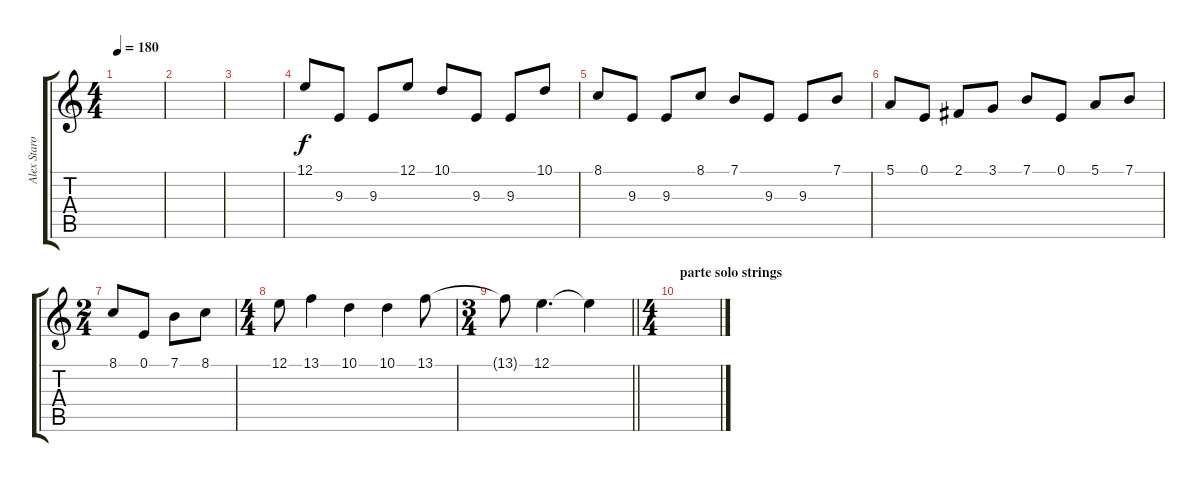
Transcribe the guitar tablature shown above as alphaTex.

\track ("Alex Staropoli" "Alex Staro") {instrument harpsichord}
\staff {score tabs}
\tuning (E4 B3 G3 D3 A2 E2) {hide}
\ts (4 4)
\tempo 180
\clef g2
\ks c
|
|
|
12.1.8 9.3.8 9.3.8 12.1.8 10.1.8 9.3.8 9.3.8 10.1.8 |
8.1.8 9.3.8 9.3.8 8.1.8 7.1.8 9.3.8 9.3.8 7.1.8 |
5.1.8 0.1.8 2.1.8 3.1.8 7.1.8 0.1.8 5.1.8 7.1.8 |
\ts (2 4)
8.1.8 0.1.8 7.1.8 8.1.8 |
\ts (4 4)
12.1.8 13.1.4 10.1.4 10.1.4 13.1.8 |
\ts (3 4)
\barLineRight lightlight
13.1{t}.8 12.1.4{d} 12.1{t}.4 |
\ts (4 4)
\section ("" "parte solo strings")
